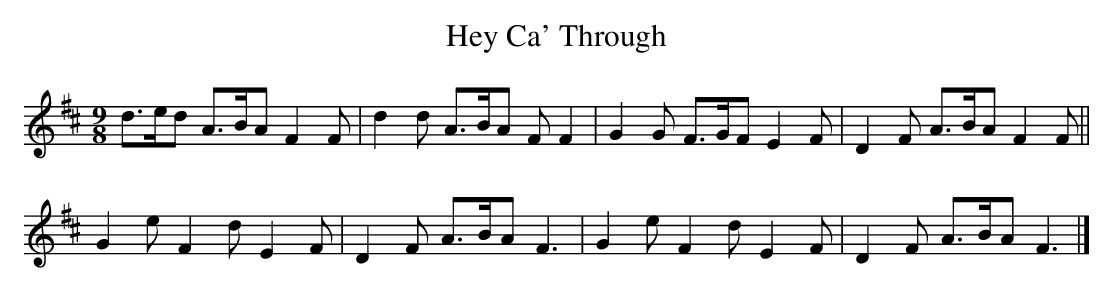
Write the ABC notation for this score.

X:1
T:Hey Ca' Through
M:9/8
L:1/8
K:D
d>ed A>BA F2 F | d2 d A>BA F F2 | G2 G F>GF E2 F | D2 F A>BA F2 F ||
G2 e F2 d E2 F | D2 F A>BA F3   | G2 e F2 d E2 F | D2 F A>BA F3   |]
